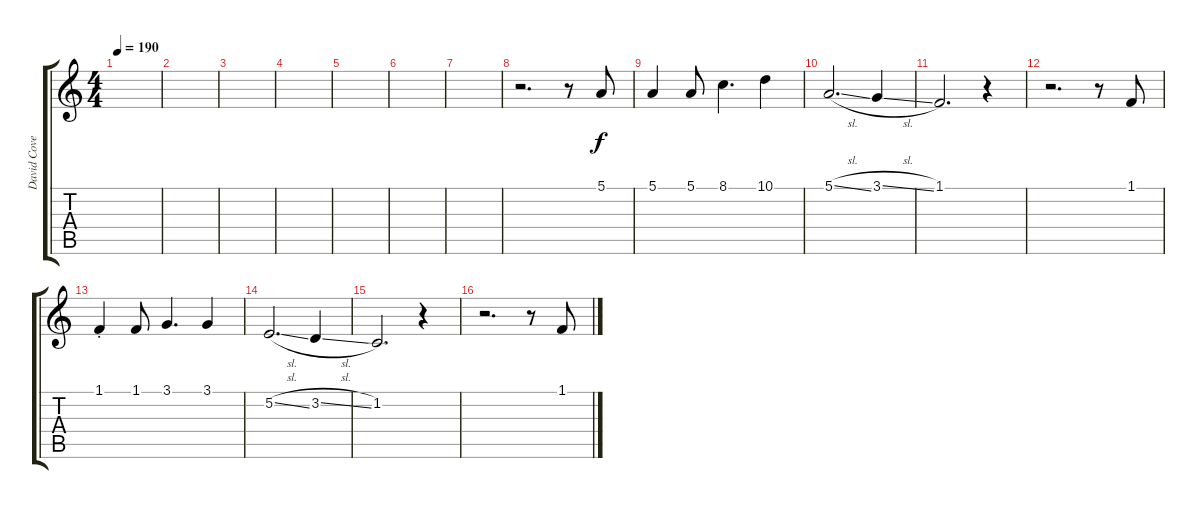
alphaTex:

\track ("David Coverdale" "David Cove") {instrument clarinet}
\staff {score tabs}
\tuning (E4 B3 G3 D3 A2 E2) {hide}
\ts (4 4)
\tempo 190
\clef g2
\ks c
|
|
|
|
|
|
|
r.2{d} r.8 5.1.8 |
5.1.4 5.1.8 8.1.4{d} 10.1.4 |
5.1{sl}.2{d} 3.1{sl}.4 |
1.1.2{d} r.4 |
r.2{d} r.8 1.1.8 |
1.1{st}.4 1.1.8 3.1.4{d} 3.1.4 |
5.2{sl}.2{d} 3.2{sl}.4 |
1.2.2{d} r.4 |
r.2{d} r.8 1.1.8
